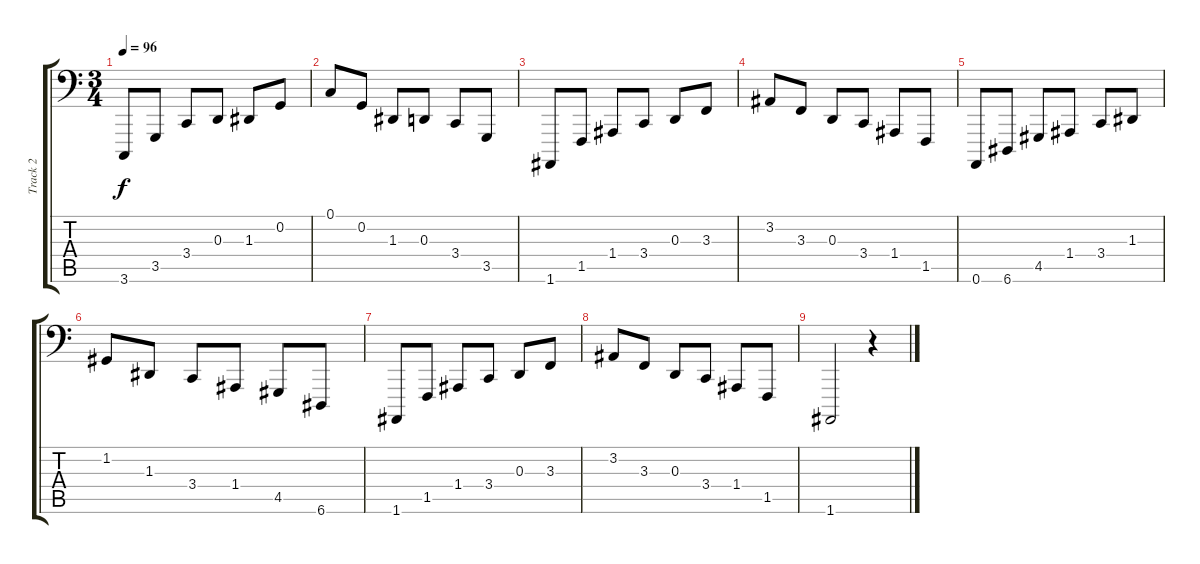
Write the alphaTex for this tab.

\track ("Track 2" "Track 2") {instrument acousticgrandpiano}
\staff {score tabs}
\tuning (C3 G2 D2 A1 E1 A0) {hide}
\ts (3 4)
\tempo 96
\clef f4
\ks c
3.6.8{dy f} 3.5.8 3.4.8 0.3.8 1.3.8 0.2.8 |
0.1.8 0.2.8 1.3.8 0.3.8 3.4.8 3.5.8 |
1.6.8 1.5.8 1.4.8 3.4.8 0.3.8 3.3.8 |
3.2.8 3.3.8 0.3.8 3.4.8 1.4.8 1.5.8 |
0.6.8 6.6.8 4.5.8 1.4.8 3.4.8 1.3.8 |
1.2.8 1.3.8 3.4.8 1.4.8 4.5.8 6.6.8 |
1.6.8 1.5.8 1.4.8 3.4.8 0.3.8 3.3.8 |
3.2.8 3.3.8 0.3.8 3.4.8 1.4.8 1.5.8 |
1.6.2 r.4
